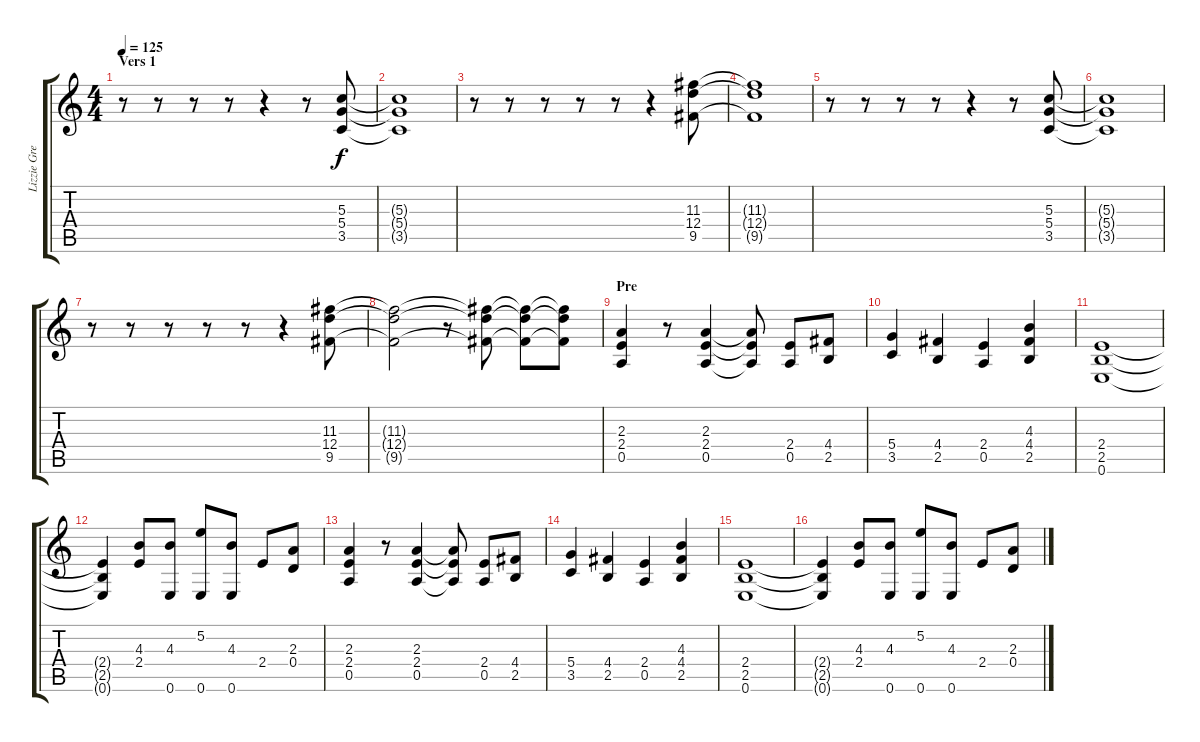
\track ("Lizzie Grey - Lead Guitar" "Lizzie Gre") {instrument distortionguitar}
\staff {score tabs}
\tuning (E4 B3 G3 D3 A2 E2) {hide}
\ts (4 4)
\section ("" "Vers 1")
\tempo 125
\clef g2
\ks c
r.8{dy f} r.8 r.8 r.8 r.4 r.8 (5.3 5.4 3.5).8 |
(5.3{t} 5.4{t} 3.5{t}).1 |
r.8 r.8 r.8 r.8 r.8 r.4 (11.3 12.4 9.5).8 |
(11.3{t} 12.4{t} 9.5{t}).1 |
r.8 r.8 r.8 r.8 r.4 r.8 (5.3 5.4 3.5).8 |
(5.3{t} 5.4{t} 3.5{t}).1 |
r.8 r.8 r.8 r.8 r.8 r.4 (11.3 12.4 9.5).8 |
(11.3{t} 12.4{t} 9.5{t}).2 r.8 (11.3{t} 12.4{t} 9.5{t}).8 (11.3{t} 12.4{t} 9.5{t}).8 (11.3{t} 12.4{t} 9.5{t}).8 |
\section ("" "Pre")
(2.3 2.4 0.5).4 r.8 (2.3 2.4 0.5).4 (2.3{t} 2.4{t} 0.5{t}).8 (2.4 0.5).8 (4.4 2.5).8 |
(5.4 3.5).4 (4.4 2.5).4 (2.4 0.5).4 (4.3 4.4 2.5).4 |
(2.4 2.5 0.6).1 |
(2.4{t} 2.5{t} 0.6{t}).4 (4.3 2.4).8 (4.3 0.6).8 (5.2 0.6).8 (4.3 0.6).8 2.4.8 (2.3 0.4).8 |
(2.3 2.4 0.5).4 r.8 (2.3 2.4 0.5).4 (2.3{t} 2.4{t} 0.5{t}).8 (2.4 0.5).8 (4.4 2.5).8 |
(5.4 3.5).4 (4.4 2.5).4 (2.4 0.5).4 (4.3 4.4 2.5).4 |
(2.4 2.5 0.6).1 |
(2.4{t} 2.5{t} 0.6{t}).4 (4.3 2.4).8 (4.3 0.6).8 (5.2 0.6).8 (4.3 0.6).8 2.4.8 (2.3 0.4).8
